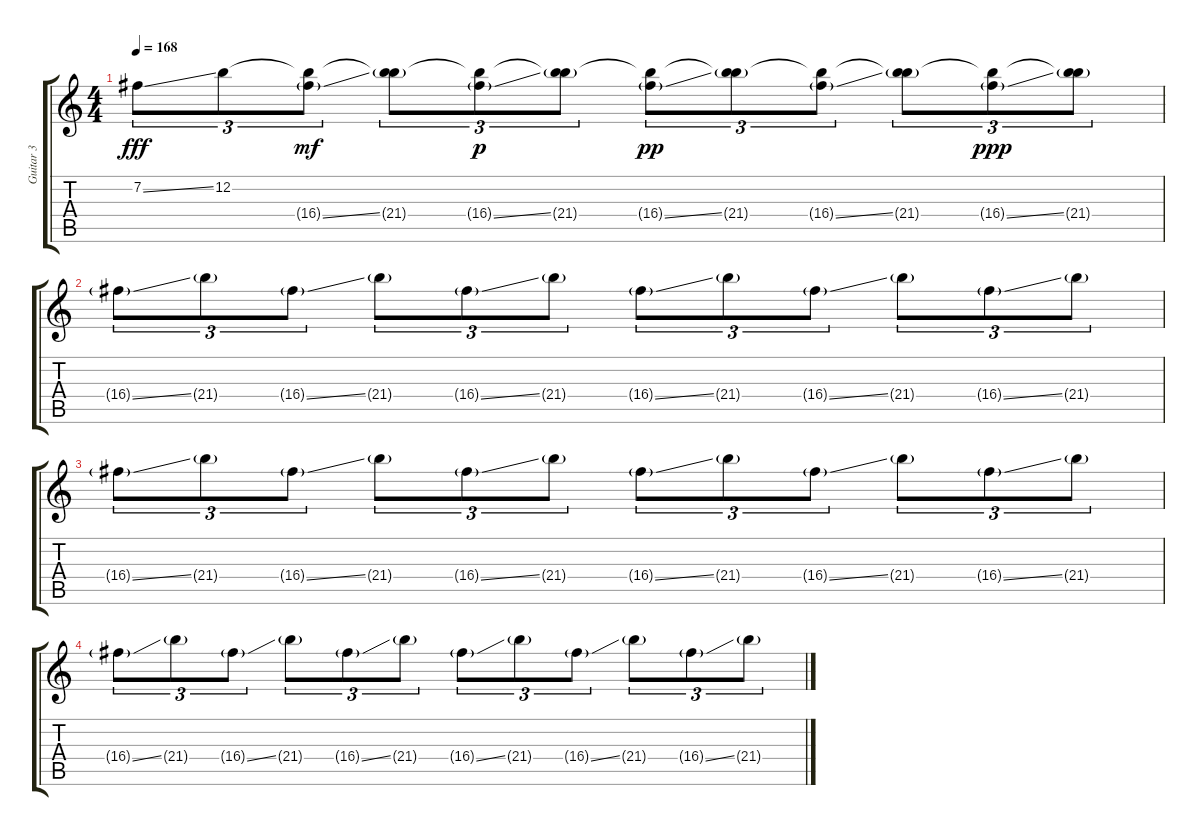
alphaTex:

\track ("Guitar 3" "Guitar 3") {instrument electricguitarjazz}
\staff {score tabs}
\tuning (E4 B3 G3 D3 A2 E2) {hide}
\ts (4 4)
\tempo 168
\clef g2
\ks c
7.2{ss}.8{tu (3 2) dy fff volume 7} 12.2.8{tu (3 2)} (12.2{t} 16.4{ss g}).8{tu (3 2) dy mf} (12.2{t} 21.4{g}).8{tu (3 2)} (12.2{t} 16.4{ss g}).8{tu (3 2) dy p} (12.2{t} 21.4{g}).8{tu (3 2)} (12.2{t} 16.4{ss g}).8{tu (3 2) dy pp} (12.2{t} 21.4{g}).8{tu (3 2)} (12.2{t} 16.4{ss g}).8{tu (3 2)} (12.2{t} 21.4{g}).8{tu (3 2)} (12.2{t} 16.4{ss g}).8{tu (3 2) dy ppp} (12.2{t} 21.4{g}).8{tu (3 2)} |
16.4{ss g}.8{tu (3 2) volume 0} 21.4{g}.8{tu (3 2)} 16.4{ss g}.8{tu (3 2)} 21.4{g}.8{tu (3 2)} 16.4{ss g}.8{tu (3 2)} 21.4{g}.8{tu (3 2)} 16.4{ss g}.8{tu (3 2)} 21.4{g}.8{tu (3 2)} 16.4{ss g}.8{tu (3 2)} 21.4{g}.8{tu (3 2)} 16.4{ss g}.8{tu (3 2)} 21.4{g}.8{tu (3 2)} |
16.4{ss g}.8{tu (3 2)} 21.4{g}.8{tu (3 2)} 16.4{ss g}.8{tu (3 2)} 21.4{g}.8{tu (3 2)} 16.4{ss g}.8{tu (3 2)} 21.4{g}.8{tu (3 2)} 16.4{ss g}.8{tu (3 2)} 21.4{g}.8{tu (3 2)} 16.4{ss g}.8{tu (3 2)} 21.4{g}.8{tu (3 2)} 16.4{ss g}.8{tu (3 2)} 21.4{g}.8{tu (3 2)} |
16.4{ss g}.8{tu (3 2)} 21.4{g}.8{tu (3 2)} 16.4{ss g}.8{tu (3 2)} 21.4{g}.8{tu (3 2)} 16.4{ss g}.8{tu (3 2)} 21.4{g}.8{tu (3 2)} 16.4{ss g}.8{tu (3 2)} 21.4{g}.8{tu (3 2)} 16.4{ss g}.8{tu (3 2)} 21.4{g}.8{tu (3 2)} 16.4{ss g}.8{tu (3 2)} 21.4{g}.8{tu (3 2)}
